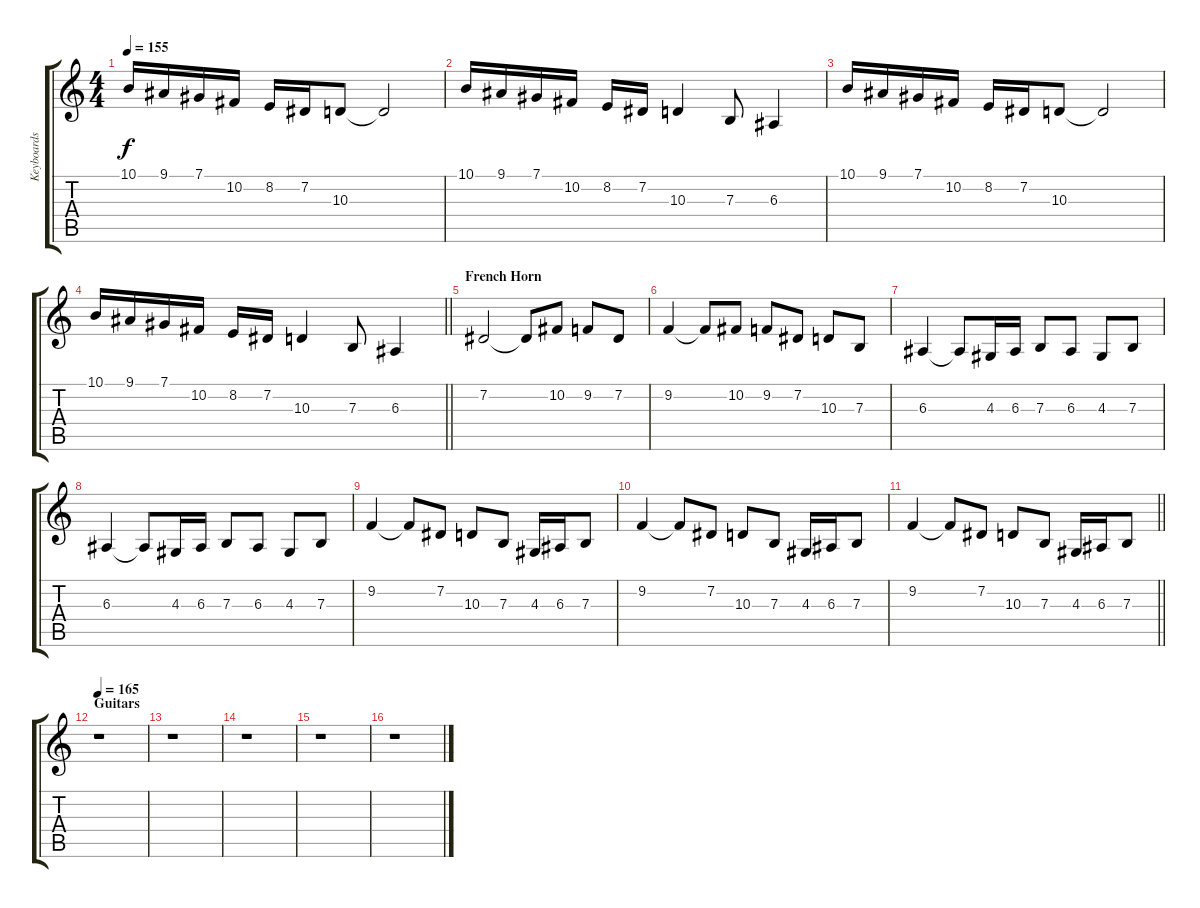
\track ("Keyboards" "Keyboards") {instrument stringensemble1 bank 121}
\staff {score tabs}
\tuning (Db4 Ab3 E3 B2 Gb2 Db2) {hide}
\ts (4 4)
\tempo 155
\clef g2
\ks c
10.1.16{dy f} 9.1.16 7.1.16 10.2.16 8.2.16 7.2.16 10.3.8 10.3{t}.2 |
10.1.16 9.1.16 7.1.16 10.2.16 8.2.16 7.2.16 10.3.4 7.3.8 6.3.4 |
10.1.16 9.1.16 7.1.16 10.2.16 8.2.16 7.2.16 10.3.8 10.3{t}.2 |
\barLineRight lightlight
10.1.16 9.1.16 7.1.16 10.2.16 8.2.16 7.2.16 10.3.4 7.3.8 6.3.4 |
\section ("" "French Horn ")
7.2.2{instrument frenchhorn} 7.2{t}.8 10.2.8 9.2.8 7.2.8 |
9.2.4 9.2{t}.8 10.2.8 9.2.8 7.2.8 10.3.8 7.3.8 |
6.3.4 6.3{t}.8 4.3.16 6.3.16 7.3.8 6.3.8 4.3.8 7.3.8 |
6.3.4 6.3{t}.8 4.3.16 6.3.16 7.3.8 6.3.8 4.3.8 7.3.8 |
9.2.4 9.2{t}.8 7.2.8 10.3.8 7.3.8 4.3.16 6.3.16 7.3.8 |
9.2.4 9.2{t}.8 7.2.8 10.3.8 7.3.8 4.3.16 6.3.16 7.3.8 |
\barLineRight lightlight
9.2.4 9.2{t}.8 7.2.8 10.3.8 7.3.8 4.3.16 6.3.16 7.3.8 |
\section ("" "Guitars")
\tempo 165
r.1 |
r.1 |
r.1 |
r.1 |
r.1
